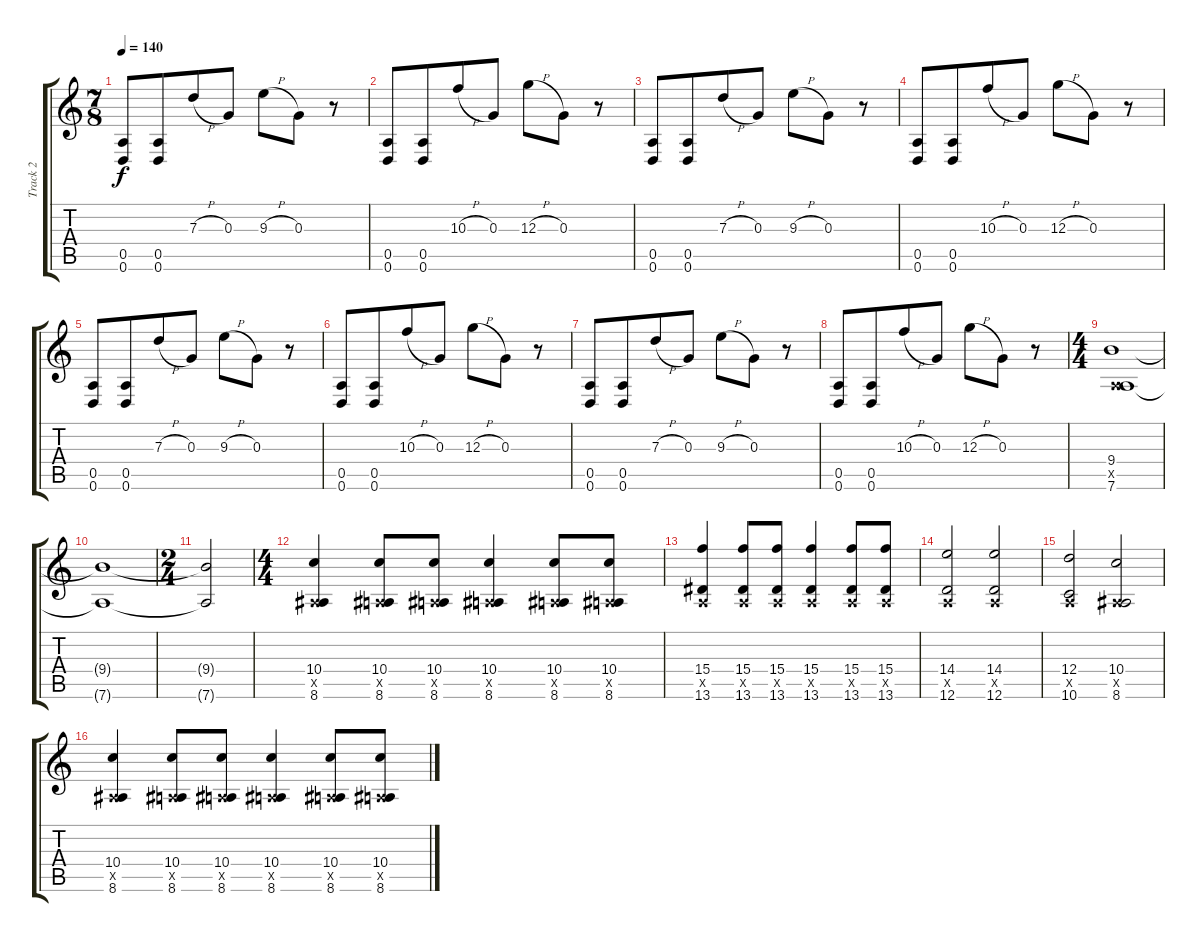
\track ("Track 2" "Track 2") {instrument distortionguitar}
\staff {score tabs}
\tuning (E4 B3 G3 D3 A2 D2) {hide}
\ts (7 8)
\tempo 140
\clef g2
\ks c
(0.5 0.6).8{dy f} (0.5 0.6).8 7.3{h}.8 0.3.8 9.3{h}.8 0.3.8 r.8 |
(0.5 0.6).8 (0.5 0.6).8 10.3{h}.8 0.3.8 12.3{h}.8 0.3.8 r.8 |
(0.5 0.6).8 (0.5 0.6).8 7.3{h}.8 0.3.8 9.3{h}.8 0.3.8 r.8 |
(0.5 0.6).8 (0.5 0.6).8 10.3{h}.8 0.3.8 12.3{h}.8 0.3.8 r.8 |
(0.5 0.6).8 (0.5 0.6).8 7.3{h}.8 0.3.8 9.3{h}.8 0.3.8 r.8 |
(0.5 0.6).8 (0.5 0.6).8 10.3{h}.8 0.3.8 12.3{h}.8 0.3.8 r.8 |
(0.5 0.6).8 (0.5 0.6).8 7.3{h}.8 0.3.8 9.3{h}.8 0.3.8 r.8 |
(0.5 0.6).8 (0.5 0.6).8 10.3{h}.8 0.3.8 12.3{h}.8 0.3.8 r.8 |
\ts (4 4)
(9.4 0.5{x} 7.6).1 |
(9.4{t} 7.6{t}).1 |
\ts (2 4)
(9.4{t} 7.6{t}).2 |
\ts (4 4)
(10.4 0.5{x} 8.6).4 (10.4 0.5{x} 8.6).8 (10.4 0.5{x} 8.6).8 (10.4 0.5{x} 8.6).4 (10.4 0.5{x} 8.6).8 (10.4 0.5{x} 8.6).8 |
(15.4 0.5{x} 13.6).4 (15.4 0.5{x} 13.6).8 (15.4 0.5{x} 13.6).8 (15.4 0.5{x} 13.6).4 (15.4 0.5{x} 13.6).8 (15.4 0.5{x} 13.6).8 |
(14.4 0.5{x} 12.6).2 (14.4 0.5{x} 12.6).2 |
(12.4 0.5{x} 10.6).2 (10.4 0.5{x} 8.6).2 |
(10.4 0.5{x} 8.6).4 (10.4 0.5{x} 8.6).8 (10.4 0.5{x} 8.6).8 (10.4 0.5{x} 8.6).4 (10.4 0.5{x} 8.6).8 (10.4 0.5{x} 8.6).8
